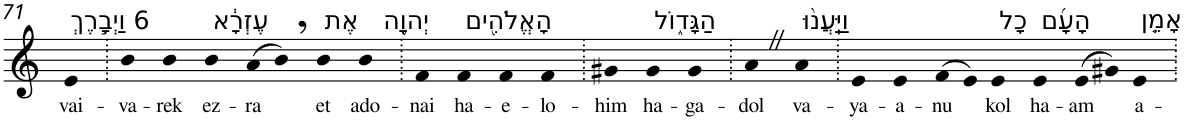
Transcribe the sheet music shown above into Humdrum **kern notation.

**kern	**text
*part1	*part1
*staff1	*staff1
*I"Piano	*
*I'Pno	*
!!LO:PB:g=z
*clefG2	*
*k[]	*
=71	=71
!LO:TX:a:t=6 וַיְבָ֣רֶךְ	!
!	!LO:LY:b
4e	vai-
=72.	=72.
!	!LO:LY:b
4b	-va-
!	!LO:LY:b
4b	-rek
!LO:TX:a:t=עֶזְרָ֔א	!
!	!LO:LY:b
4b	ez-
!	!LO:LY:b
(>8a	-ra
8b,)	.
!LO:TX:a:t=אֶת	!
!	!LO:LY:b
4b	et
!LO:TX:a:t=יְהוָ֥ה	!
!	!LO:LY:b
4b	ado-
=73.	=73.
!	!LO:LY:b
4f	-nai
!LO:TX:a:t=הָאֱלֹהִ֖ים	!
!	!LO:LY:b
4f	ha-
!	!LO:LY:b
4f	-e-
!	!LO:LY:b
4f	-lo-
=74.	=74.
!	!LO:LY:b
4g#X	-him
!LO:TX:a:t=הַגָּד֑וֹל	!
!	!LO:LY:b
4g#	ha-
!	!LO:LY:b
4g#	-ga-
=75.	=75.
!	!LO:LY:b
4aZ	-dol
!LO:TX:a:t=וַיַּֽעֲנ֨וּ	!
!	!LO:LY:b
4a	va-
=76.	=76.
!	!LO:LY:b
4e	-ya-
!	!LO:LY:b
4e	-a-
!	!LO:LY:b
(>8f	-nu
8e)	.
!LO:TX:a:t=כָל	!
!	!LO:LY:b
4e	kol
!LO:TX:a:t=הָעָ֜ם	!
!	!LO:LY:b
4e	ha-
!	!LO:LY:b
(>8e	-am
8g#X)	.
!LO:TX:a:t=אָמֵ֤ן	!
!	!LO:LY:b
4e	a-
=.	=.
*-	*-
